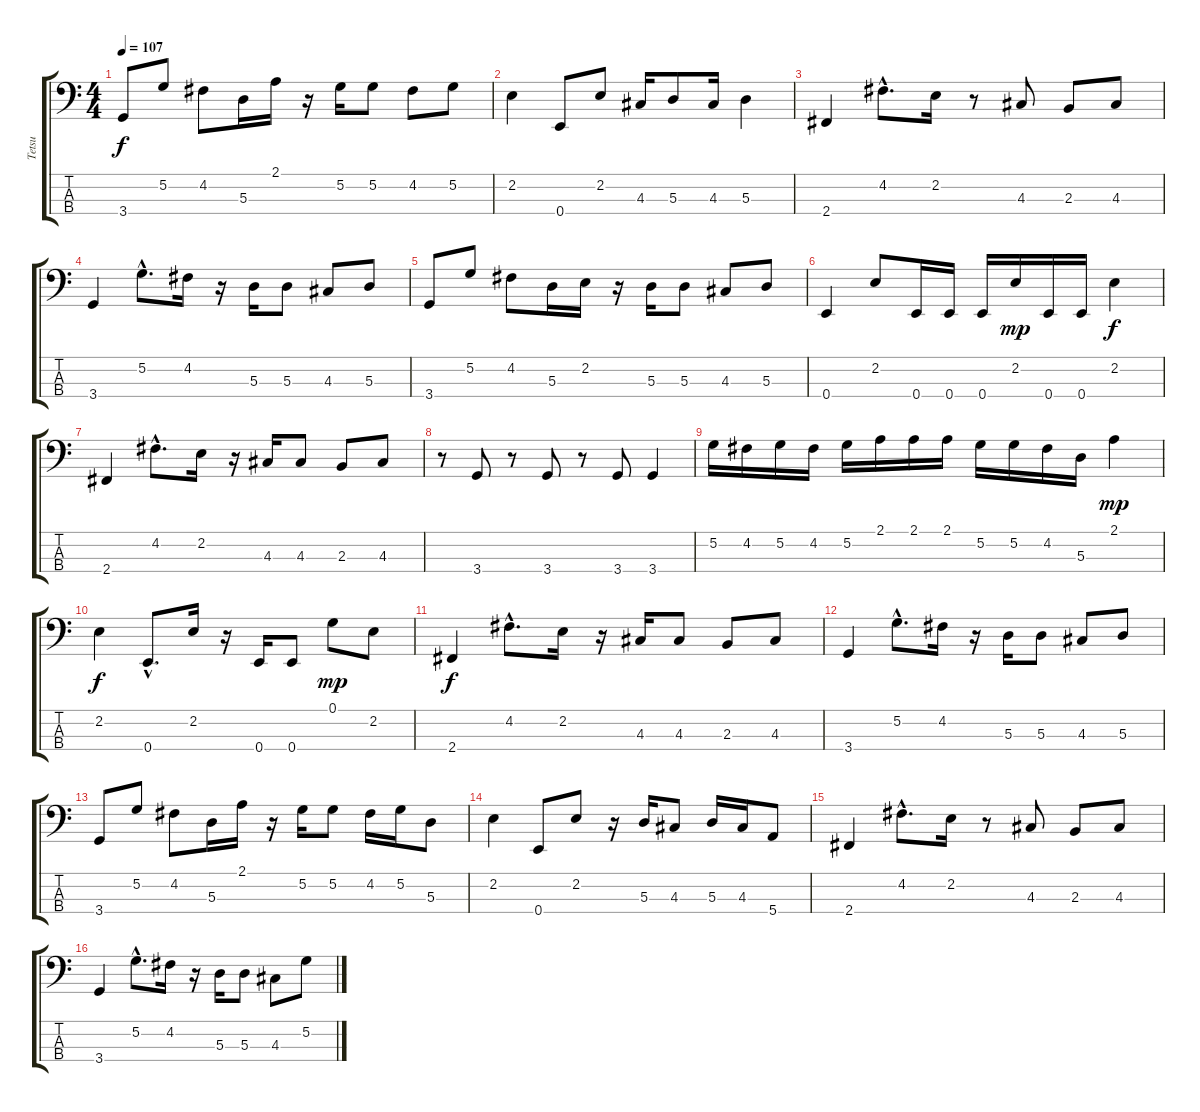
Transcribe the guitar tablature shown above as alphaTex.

\track ("Tetsu" "Tetsu") {instrument electricbasspick}
\staff {score tabs}
\tuning (G2 D2 A1 E1) {hide}
\ts (4 4)
\tempo 107
\clef f4
\ks c
3.4.8{dy f} 5.2.8 4.2.8 5.3.16 2.1.16 r.16 5.2.16 5.2.8 4.2.8 5.2.8 |
2.2.4 0.4.8 2.2.8 4.3.16 5.3.8 4.3.16 5.3.4 |
2.4.4 4.2{hac}.8{d} 2.2.16 r.8 4.3.8 2.3.8 4.3.8 |
3.4.4 5.2{hac}.8{d} 4.2.16 r.16 5.3.16 5.3.8 4.3.8 5.3.8 |
3.4.8 5.2.8 4.2.8 5.3.16 2.2.16 r.16 5.3.16 5.3.8 4.3.8 5.3.8 |
0.4.4 2.2.8 0.4.16 0.4.16 0.4.16 2.2.16{dy mp} 0.4.16 0.4.16 2.2.4{dy f} |
2.4.4 4.2{hac}.8{d} 2.2.16 r.16 4.3.16 4.3.8 2.3.8 4.3.8 |
r.8 3.4.8 r.8 3.4.8 r.8 3.4.8 3.4.4 |
5.2.16 4.2.16 5.2.16 4.2.16 5.2.16 2.1.16 2.1.16 2.1.16 5.2.16 5.2.16 4.2.16 5.3.16 2.1.4{dy mp} |
2.2.4{dy f} 0.4{hac}.8{d} 2.2.16 r.16 0.4.16 0.4.8 0.1.8{dy mp} 2.2.8 |
2.4.4{dy f} 4.2{hac}.8{d} 2.2.16 r.16 4.3.16 4.3.8 2.3.8 4.3.8 |
3.4.4 5.2{hac}.8{d} 4.2.16 r.16 5.3.16 5.3.8 4.3.8 5.3.8 |
3.4.8 5.2.8 4.2.8 5.3.16 2.1.16 r.16 5.2.16 5.2.8 4.2.16 5.2.16 5.3.8 |
2.2.4 0.4.8 2.2.8 r.16 5.3.16 4.3.8 5.3.16 4.3.16 5.4.8 |
2.4.4 4.2{hac}.8{d} 2.2.16 r.8 4.3.8 2.3.8 4.3.8 |
3.4.4 5.2{hac}.8{d} 4.2.16 r.16 5.3.16 5.3.8 4.3.8 5.2.8
